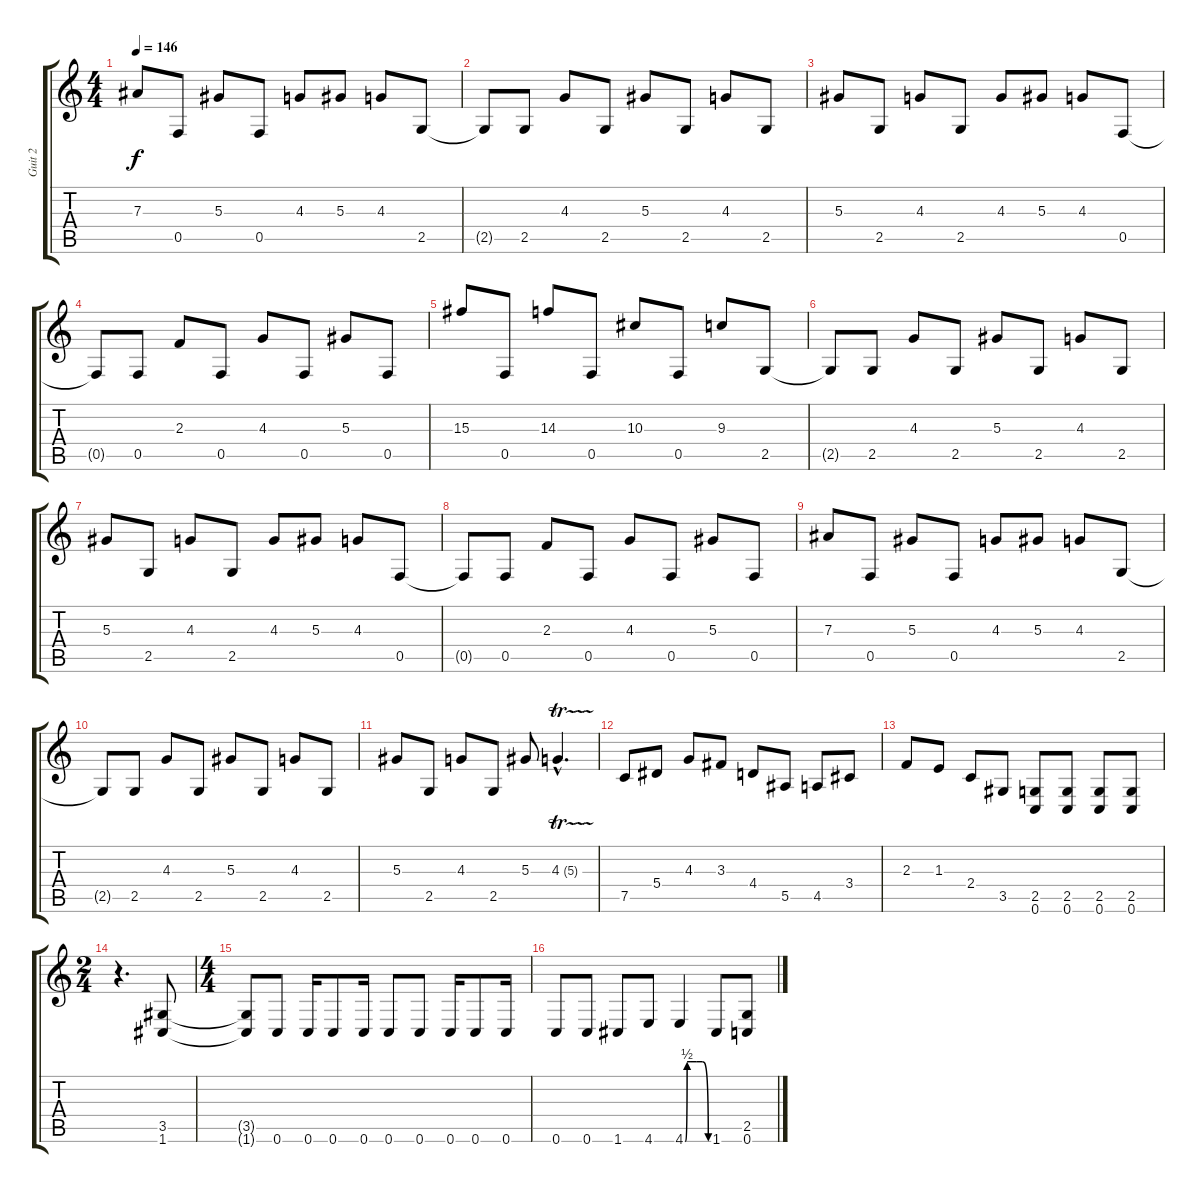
\track ("Guit 2" "Guit 2") {instrument distortionguitar}
\staff {score tabs}
\tuning (C4 G3 Eb3 Bb2 F2 C2) {hide}
\ts (4 4)
\tempo 146
\clef g2
\ks c
7.3.8{dy f} 0.5.8 5.3.8 0.5.8 4.3.8 5.3.8 4.3.8 2.5.8 |
2.5{t}.8 2.5.8 4.3.8 2.5.8 5.3.8 2.5.8 4.3.8 2.5.8 |
5.3.8 2.5.8 4.3.8 2.5.8 4.3.8 5.3.8 4.3.8 0.5.8 |
0.5{t}.8 0.5.8 2.3.8 0.5.8 4.3.8 0.5.8 5.3.8 0.5.8 |
15.3.8 0.5.8 14.3.8 0.5.8 10.3.8 0.5.8 9.3.8 2.5.8 |
2.5{t}.8 2.5.8 4.3.8 2.5.8 5.3.8 2.5.8 4.3.8 2.5.8 |
5.3.8 2.5.8 4.3.8 2.5.8 4.3.8 5.3.8 4.3.8 0.5.8 |
0.5{t}.8 0.5.8 2.3.8 0.5.8 4.3.8 0.5.8 5.3.8 0.5.8 |
7.3.8 0.5.8 5.3.8 0.5.8 4.3.8 5.3.8 4.3.8 2.5.8 |
2.5{t}.8 2.5.8 4.3.8 2.5.8 5.3.8 2.5.8 4.3.8 2.5.8 |
5.3.8 2.5.8 4.3.8 2.5.8 5.3.8 4.3{tr (5 32) hac}.4{d} |
7.5.8 5.4.8 4.3.8 3.3.8 4.4.8 5.5.8 4.5.8 3.4.8 |
2.3.8 1.3.8 2.4.8 3.5.8 (2.5 0.6).8 (2.5 0.6).8 (2.5 0.6).8 (2.5 0.6).8 |
\ts (2 4)
r.4{d} (3.5 1.6).8 |
\ts (4 4)
(3.5{t} 1.6{t}).8 0.6.8 0.6.16 0.6.8 0.6.16 0.6.8 0.6.8 0.6.16 0.6.8 0.6.16 |
0.6.8 0.6.8 1.6.8 4.6.8 4.6{be (custom 0 0 5 2 15 2 30 2 45 2 60 0)}.4 1.6.8 (2.5 0.6).8
